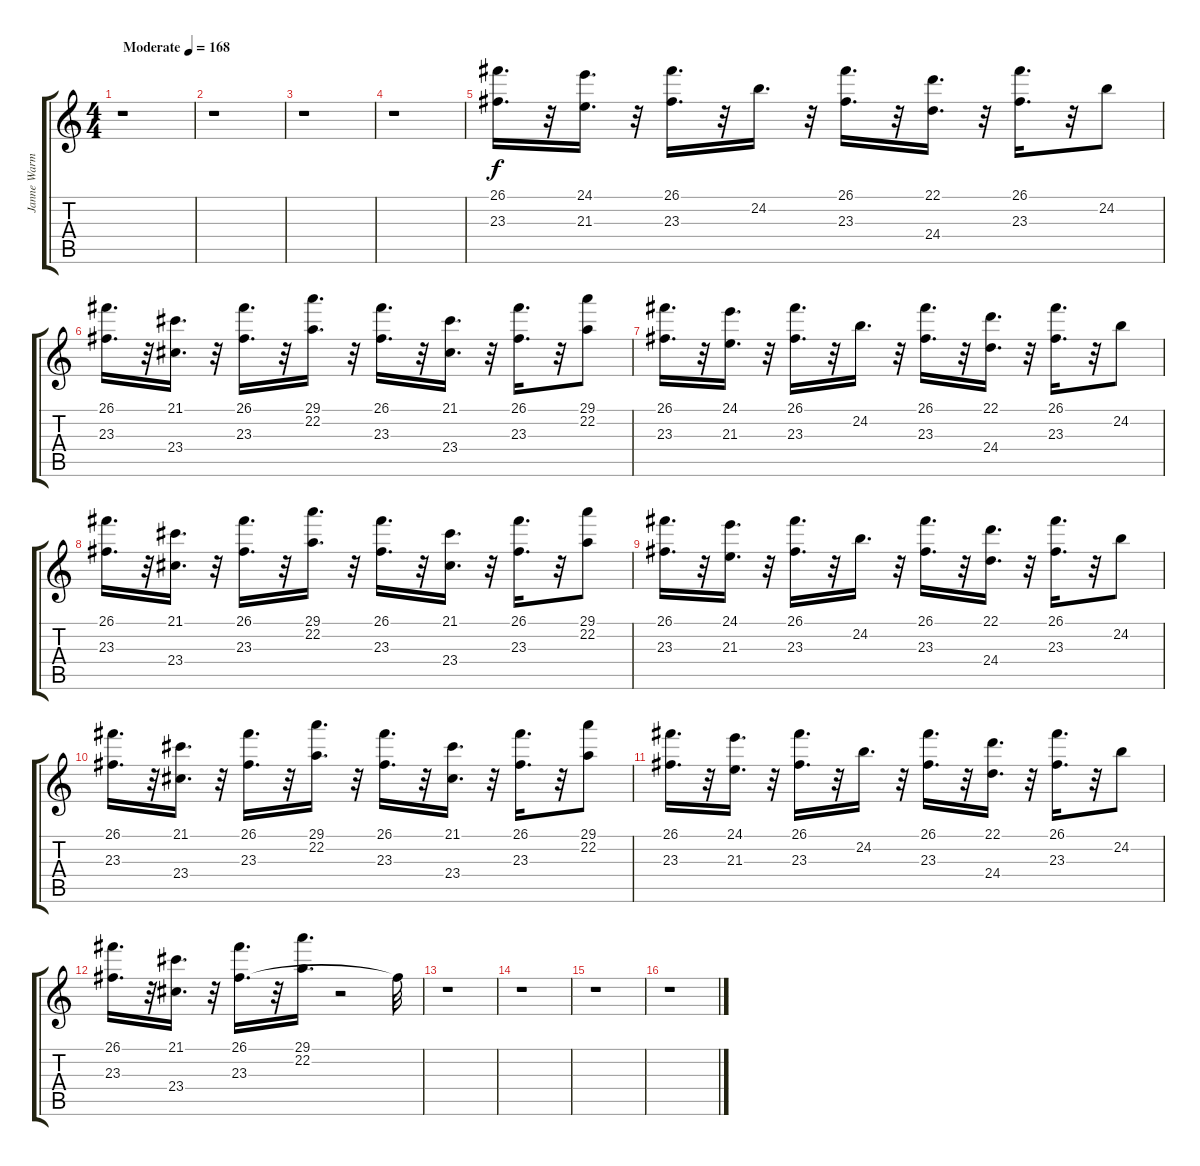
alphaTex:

\track ("Janne Warmen" "Janne Warm") {instrument stringensemble1}
\staff {score tabs}
\tuning (E4 B3 G3 D3 A2 E2) {hide}
\ts (4 4)
\tempo (168 "Moderate")
\clef g2
\ks c
r.1{dy f instrument stringensemble1} |
r.1 |
r.1 |
r.1 |
(26.1 23.3).16{d} r.32 (24.1 21.3).16{d} r.32 (26.1 23.3).16{d} r.32 24.2.16{d} r.32 (26.1 23.3).16{d} r.32 (22.1 24.4).16{d} r.32 (26.1 23.3).16{d} r.32 24.2.8 |
(26.1 23.3).16{d} r.32 (21.1 23.4).16{d} r.32 (26.1 23.3).16{d} r.32 (29.1 22.2).16{d} r.32 (26.1 23.3).16{d} r.32 (21.1 23.4).16{d} r.32 (26.1 23.3).16{d} r.32 (29.1 22.2).8 |
(26.1 23.3).16{d} r.32 (24.1 21.3).16{d} r.32 (26.1 23.3).16{d} r.32 24.2.16{d} r.32 (26.1 23.3).16{d} r.32 (22.1 24.4).16{d} r.32 (26.1 23.3).16{d} r.32 24.2.8 |
(26.1 23.3).16{d} r.32 (21.1 23.4).16{d} r.32 (26.1 23.3).16{d} r.32 (29.1 22.2).16{d} r.32 (26.1 23.3).16{d} r.32 (21.1 23.4).16{d} r.32 (26.1 23.3).16{d} r.32 (29.1 22.2).8 |
(26.1 23.3).16{d} r.32 (24.1 21.3).16{d} r.32 (26.1 23.3).16{d} r.32 24.2.16{d} r.32 (26.1 23.3).16{d} r.32 (22.1 24.4).16{d} r.32 (26.1 23.3).16{d} r.32 24.2.8 |
(26.1 23.3).16{d} r.32 (21.1 23.4).16{d} r.32 (26.1 23.3).16{d} r.32 (29.1 22.2).16{d} r.32 (26.1 23.3).16{d} r.32 (21.1 23.4).16{d} r.32 (26.1 23.3).16{d} r.32 (29.1 22.2).8 |
(26.1 23.3).16{d} r.32 (24.1 21.3).16{d} r.32 (26.1 23.3).16{d} r.32 24.2.16{d} r.32 (26.1 23.3).16{d} r.32 (22.1 24.4).16{d} r.32 (26.1 23.3).16{d} r.32 24.2.8 |
(26.1 23.3).16{d} r.32 (21.1 23.4).16{d} r.32 (26.1 23.3).16{d} r.32 (29.1 22.2).16{d} r.2 23.3{t}.32 |
r.1 |
r.1 |
r.1 |
r.1
